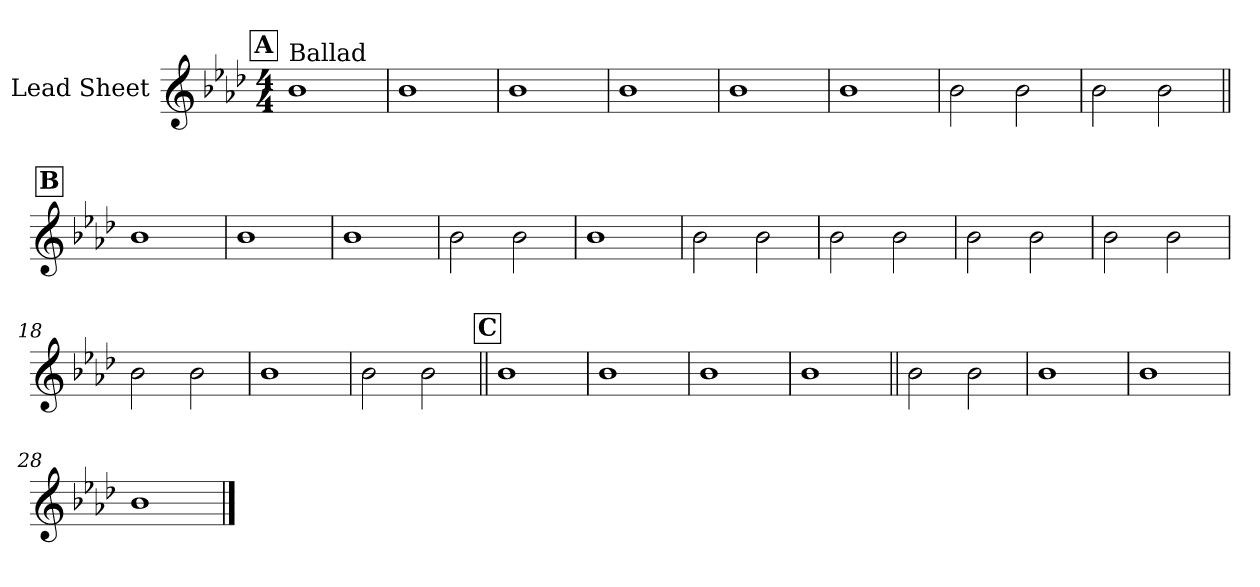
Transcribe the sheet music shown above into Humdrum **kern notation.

**kern
*part1
*staff1
*I"Lead Sheet
*clefG2
*k[b-e-a-d-]
*f:
*M4/4
!!LO:REH:place=s1:a:fs=14:t=A
=1
!LO:TX:a:t=Ballad
1b-
=2
1b-
=3
1b-
=4
1b-
!!LO:LB:g=z
=5
1b-
=6
1b-
=7
2b-\
2b-\
=8
2b-\
2b-\
!!LO:LB:g=z
!!LO:REH:place=s1:a:fs=14:t=B
=9||
1b-
=10
1b-
=11
1b-
=12
2b-\
2b-\
!!LO:LB:g=z
=13
1b-
=14
2b-\
2b-\
=15
2b-\
2b-\
=16
2b-\
2b-\
!!LO:LB:g=z
=17
2b-\
2b-\
=18
2b-\
2b-\
=19
1b-
=20
2b-\
2b-\
!!LO:LB:g=z
!!LO:REH:place=s1:a:fs=14:t=C
=21||
1b-
=22
1b-
=23
1b-
=24
1b-
!!LO:LB:g=z
=25||
2b-\
2b-\
=26
1b-
=27
1b-
=28
1b-
==
*-
